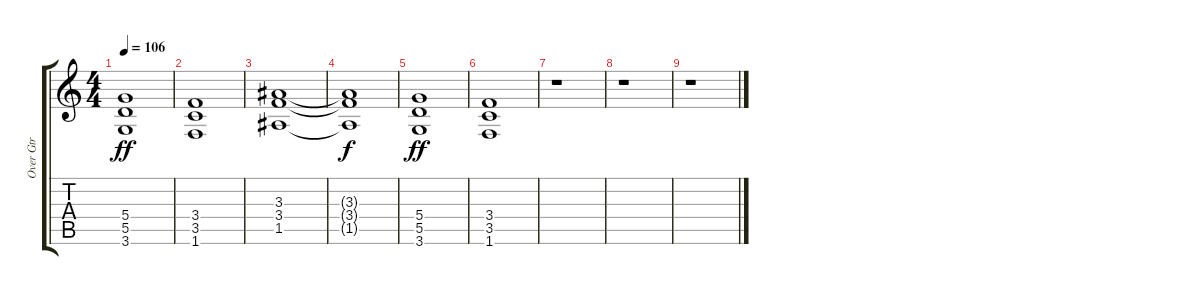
\track ("Over Gtr" "Over Gtr") {instrument overdrivenguitar}
\staff {score tabs}
\tuning (E4 B3 G3 D3 A2 E2) {hide}
\ts (4 4)
\tempo 106
\clef g2
\ks c
(5.4 5.5 3.6).1{dy ff} |
(3.4 3.5 1.6).1 |
(3.3 3.4 1.5).1 |
(3.3{t} 3.4{t} 1.5{t}).1{dy f} |
(5.4 5.5 3.6).1{dy ff} |
(3.4 3.5 1.6).1 |
r.1 |
r.1 |
r.1
